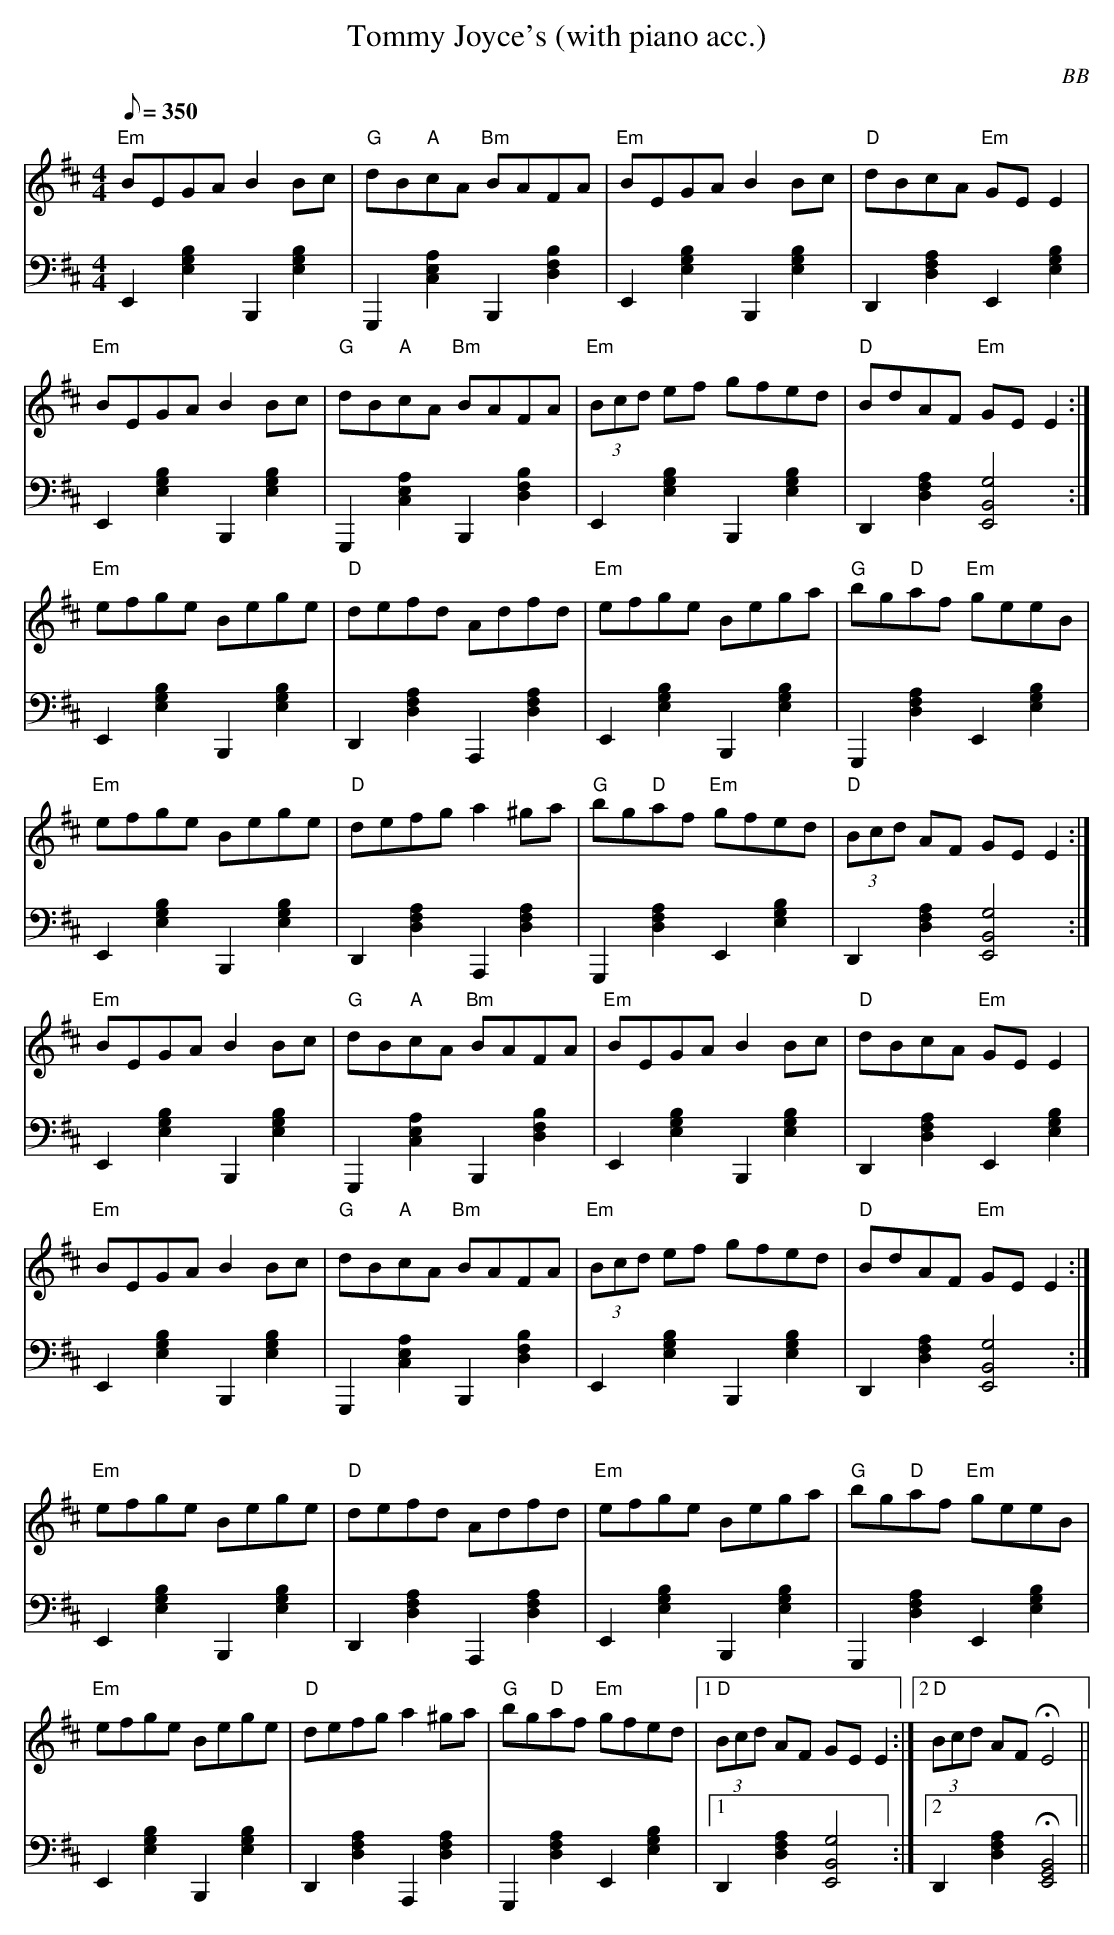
X:1
T: Tommy Joyce's (with piano acc.)
C: BB
L: 1/8
Q: 1/8=350
M: 4/4
V: 1 program 1 21 %acc
V: 2 volume=70 clef=bass m=D program 1 00
K: Edor
[V:1] "Em"BEGA B2 Bc|"G"dB"A"cA "Bm"BAFA|"Em"BEGA B2 Bc|"D"dBcA "Em"GE E2|
[V:2] E,2[E2B2G2]B,,2[E2G2B2]|G,,2[A2E2C2]B,,2[B2D2F2]|E,2[E2B2G2]B,,2[E2G2B2]|\
D,2[D2A2F2]E,2[B2E2G2]|
[V:1] "Em"BEGA B2 Bc|"G"dB"A"cA "Bm"BAFA|"Em"(3Bcd ef gfed|"D"BdAF "Em"GE E2 :|
[V:2] E,2[E2B2G2]B,,2[E2G2B2]|G,,2[A2E2C2]B,,2[B2D2F2]|E,2[E2B2G2]B,,2[E2G2B2]|\
D,2[D2A2F2][E,4B,4G4] :|
[V:1] "Em"efge Bege|"D"defd Adfd|"Em"efge Bega|"G"bg"D"af "Em"geeB|
[V:2] E,2[E2B2G2]B,,2[E2G2B2]|D,2[D2A2F2]A,,2[D2A2F2]|E,2[E2B2G2]B,,2[E2G2B2]|\
G,,2[D2A2F2] E,2[B2E2G2]|
[V:1] "Em"efge Bege|"D"defg a2 ^ga|"G"bg"D"af "Em"gfed| "D"(3Bcd AF GE E2 :|
[V:2] E,2[E2B2G2]B,,2[E2G2B2]|D,2[D2A2F2]A,,2[D2A2F2]|G,,2[D2A2F2]E,2[E2B2G2]|
D,2[D2A2F2][E,4B,4G4] :|
[V:1] "Em"BEGA B2 Bc|"G"dB"A"cA "Bm"BAFA|"Em"BEGA B2 Bc|"D"dBcA "Em"GE E2|
[V:2] E,2[E2B2G2]B,,2[E2G2B2]|G,,2[A2E2C2]B,,2[B2D2F2]|E,2[E2B2G2]B,,2[E2G2B2]|\
D,2[D2A2F2]E,2[B2E2G2]|
[V:1] "Em"BEGA B2 Bc|"G"dB"A"cA "Bm"BAFA|"Em"(3Bcd ef gfed|"D"BdAF "Em"GE E2 :|
[V:2] E,2[E2B2G2]B,,2[E2G2B2]|G,,2[A2E2C2]B,,2[B2D2F2]|E,2[E2B2G2]B,,2[E2G2B2]|\
D,2[D2A2F2][E,4B,4G4] :|
[V:1] "Em"efge Bege|"D"defd Adfd|"Em"efge Bega|"G"bg"D"af "Em"geeB|
[V:2] E,2[E2B2G2]B,,2[E2G2B2]|D,2[D2A2F2]A,,2[D2A2F2]|E,2[E2B2G2]B,,2[E2G2B2]|\
G,,2[D2A2F2] E,2[B2E2G2]|
[V:1] "Em"efge Bege|"D"defg a2 ^ga|"G"bg"D"af "Em"gfed|1 "D"(3Bcd AF GE E2 :|2\
"D"(3Bcd AF HE4||
[V:2] E,2[E2B2G2]B,,2[E2G2B2]|D,2[D2A2F2]A,,2[D2A2F2]|G,,2[D2A2F2]E,2[E2B2G2]|1\
D,2[D2A2F2][E,4B,4G4] :|2 D,2[D2A2F2]H[B,4E,4G,4]||
